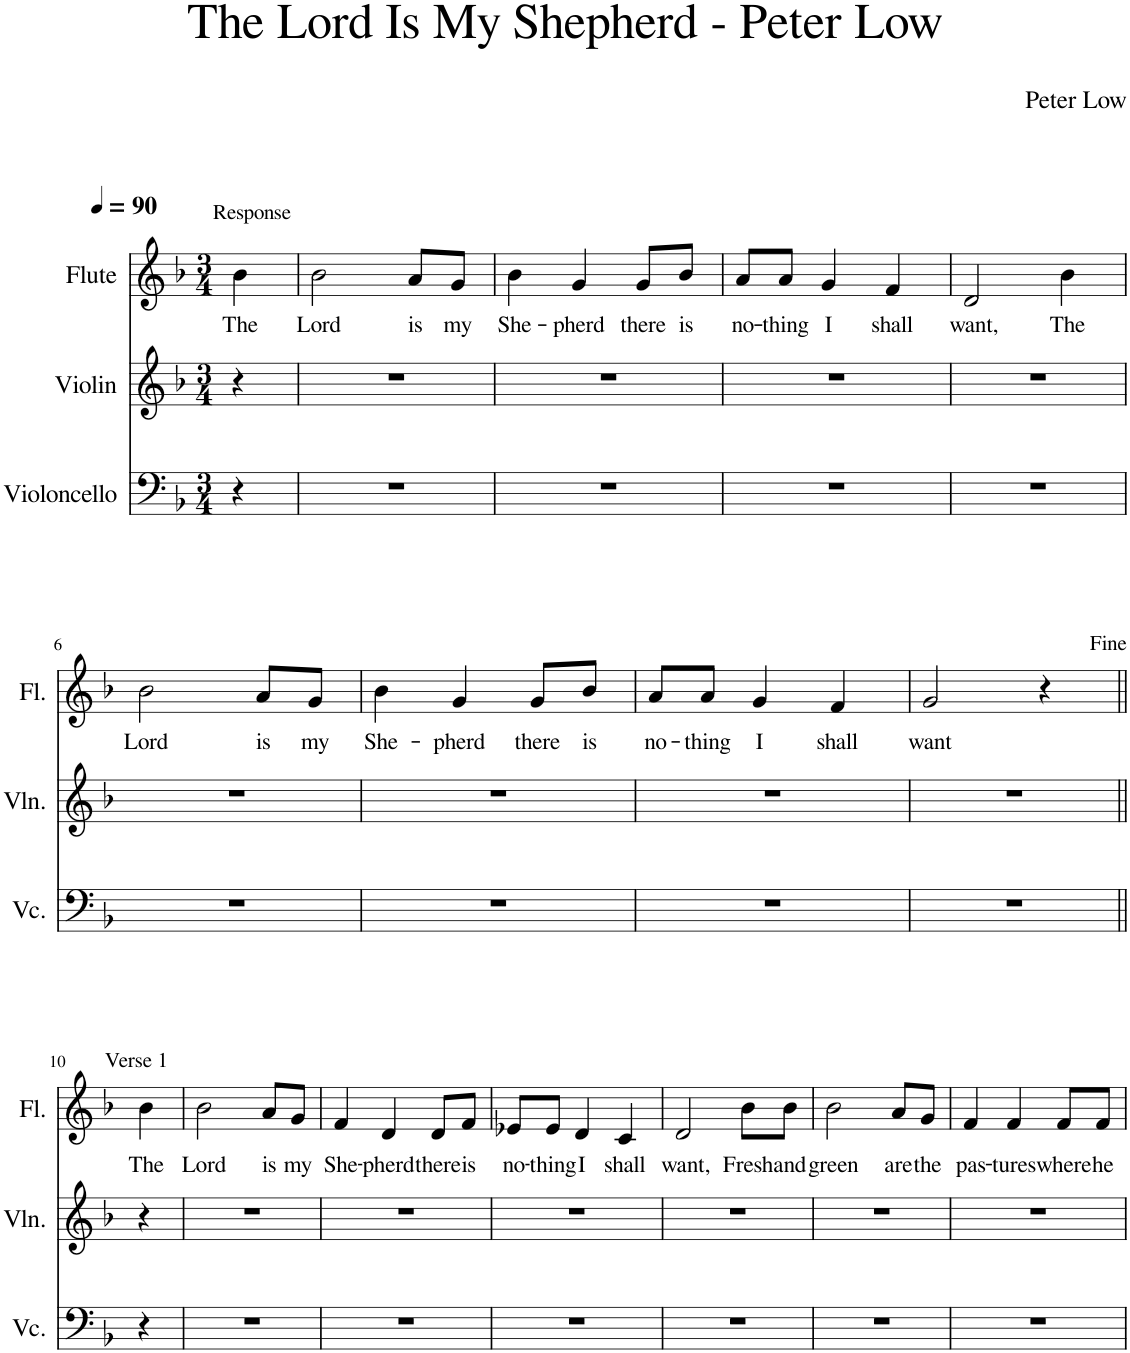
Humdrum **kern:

**kern	**kern	**kern	**text
*part3	*part2	*part1	*part1
*staff3	*staff2	*staff1	*staff1
*I"Violoncello	*I"Violin	*I"Flute	*
*I'Vc.	*I'Vln.	*I'Fl.	*
*clefF4	*clefG2	*clefG2	*
*k[b-]	*k[b-]	*k[b-]	*
*M3/4	*M3/4	*M3/4	*
*MM90	*MM90	*MM90	*
=1	=1	=1	=1
!	!	!LO:TX:a:t=Response	!
!	!	!	!LO:LY:b
4r	4r	4b-\	The
=2	=2	=2	=2
!	!	!	!LO:LY:b
2.r	2.r	2b-\	Lord
!	!	!	!LO:LY:b
.	.	8a/L	is
!	!	!	!LO:LY:b
.	.	8g/J	my
=3	=3	=3	=3
!	!	!	!LO:LY:b
2.r	2.r	4b-\	She-
!	!	!	!LO:LY:b
.	.	4g/	-pherd
!	!	!	!LO:LY:b
.	.	8g/L	there
!	!	!	!LO:LY:b
.	.	8b-/J	is
=4	=4	=4	=4
!	!	!	!LO:LY:b
2.r	2.r	8a/L	no-
!	!	!	!LO:LY:b
.	.	8a/J	-thing
!	!	!	!LO:LY:b
.	.	4g/	I
!	!	!	!LO:LY:b
.	.	4f/	shall
=5	=5	=5	=5
!	!	!	!LO:LY:b
2.r	2.r	2d/	want,
!	!	!	!LO:LY:b
.	.	4b-\	The
!!LO:LB:g=z
=6	=6	=6	=6
!	!	!	!LO:LY:b
2.r	2.r	2b-\	Lord
!	!	!	!LO:LY:b
.	.	8a/L	is
!	!	!	!LO:LY:b
.	.	8g/J	my
=7	=7	=7	=7
!	!	!	!LO:LY:b
2.r	2.r	4b-\	She-
!	!	!	!LO:LY:b
.	.	4g/	-pherd
!	!	!	!LO:LY:b
.	.	8g/L	there
!	!	!	!LO:LY:b
.	.	8b-/J	is
=8	=8	=8	=8
!	!	!	!LO:LY:b
2.r	2.r	8a/L	no-
!	!	!	!LO:LY:b
.	.	8a/J	-thing
!	!	!	!LO:LY:b
.	.	4g/	I
!	!	!	!LO:LY:b
.	.	4f/	shall
=9	=9	=9	=9
!	!	!	!LO:LY:b
2.r	2.r	2g/	want
.	.	4r	.
!	!	!LO:TX:a:t=<font size="10"/>Fine	!
!!LO:LB:g=z
=10||	=10||	=10||	=10||
!	!	!	!LO:LY:b
4r	4r	4b-\	The
=11	=11	=11	=11
!	!	!	!LO:LY:b
2.r	2.r	2b-\	Lord
!	!	!	!LO:LY:b
.	.	8a/L	is
!	!	!	!LO:LY:b
.	.	8g/J	my
=12	=12	=12	=12
!	!	!	!LO:LY:b
2.r	2.r	4f/	She-
!	!	!	!LO:LY:b
.	.	4d/	-pherd
!	!	!	!LO:LY:b
.	.	8d/L	there
!	!	!	!LO:LY:b
.	.	8f/J	is
=13	=13	=13	=13
!	!	!	!LO:LY:b
2.r	2.r	8e-X/L	no-
!	!	!	!LO:LY:b
.	.	8e-/J	-thing
!	!	!	!LO:LY:b
.	.	4d/	I
!	!	!	!LO:LY:b
.	.	4c/	shall
=14	=14	=14	=14
!	!	!	!LO:LY:b
2.r	2.r	2d/	want,
!	!	!	!LO:LY:b
.	.	8b-\L	Fresh
!	!	!	!LO:LY:b
.	.	8b-\J	and
=15	=15	=15	=15
!	!	!	!LO:LY:b
2.r	2.r	2b-\	green
!	!	!	!LO:LY:b
.	.	8a/L	are
!	!	!	!LO:LY:b
.	.	8g/J	the
=16	=16	=16	=16
!	!	!	!LO:LY:b
2.r	2.r	4f/	pas-
!	!	!	!LO:LY:b
.	.	4f/	-tures
!	!	!	!LO:LY:b
.	.	8f/L	where
!	!	!	!LO:LY:b
.	.	8f/J	he
=	=	=	=
*-	*-	*-	*-
